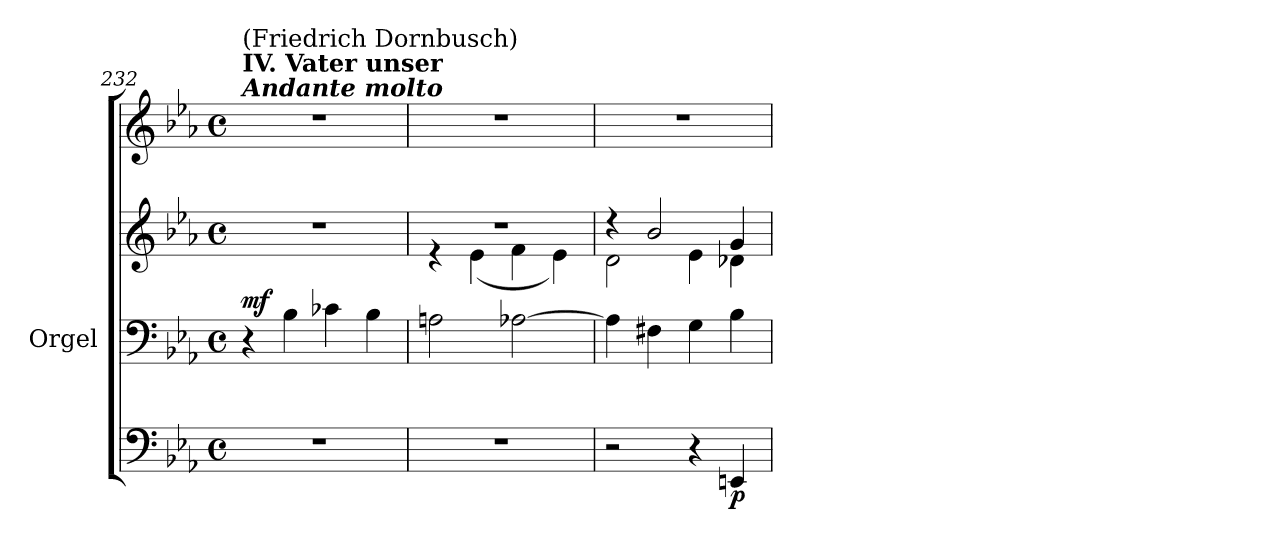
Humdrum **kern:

**kern	**dynam	**kern	**kern	**dynam	**kern
*part3	*part3	*part2	*part2	*part2	*part1
*staff4	*staff4	*staff3	*staff2	*staff2/3	*staff1
*	*	*I"Orgel	*	*	*
*	*	*I'Org.	*	*	*
!!LO:PB:g=z
*clefF4	*	*clefF4	*clefG2	*	*clefG2
*k[b-e-a-]	*	*k[b-e-a-]	*k[b-e-a-]	*	*k[b-e-a-]
*E-:	*	*E-:	*E-:	*	*E-:
*M4/4	*	*M4/4	*M4/4	*	*M4/4
*met(c)	*	*met(c)	*met(c)	*	*met(c)
=232	=232	=232	=232	=232	=232
!	!	!	!	!	!LO:TX:a:Bi:t=Andante molto
!	!	!	!	!	!LO:TX:a:B:t=IV. Vater unser
!	!	!	!	!	!LO:TX:a:t=(Friedrich Dornbusch)
!	!	!	!	!LO:DY:a=2	!
1r	.	4r	1r	mf	1r
.	.	4B-\	.	.	.
.	.	4c-X\	.	.	.
.	.	4B-\	.	.	.
=233	=233	=233	=233	=233	=233
*	*	*	*^	*	*
1r	.	2An\	1r	4re	.	1r
.	.	.	.	(<4e-\	.	.
.	.	[2A-X\	.	4f\	.	.
.	.	.	.	4e-\)	.	.
=234	=234	=234	=234	=234	=234	=234
2r	.	4A-\]	4r	2d\	.	1r
.	.	4F#X\	2b-/	.	.	.
4r	.	4G\	.	4e-\	.	.
!	!LO:DY:b	!	!	!	!	!
4EEn/	p	4B-\	4g/	4d-X\	.	.
*	*	*	*v	*v	*	*
=	=	=	=	=	=
*-	*-	*-	*-	*-	*-
